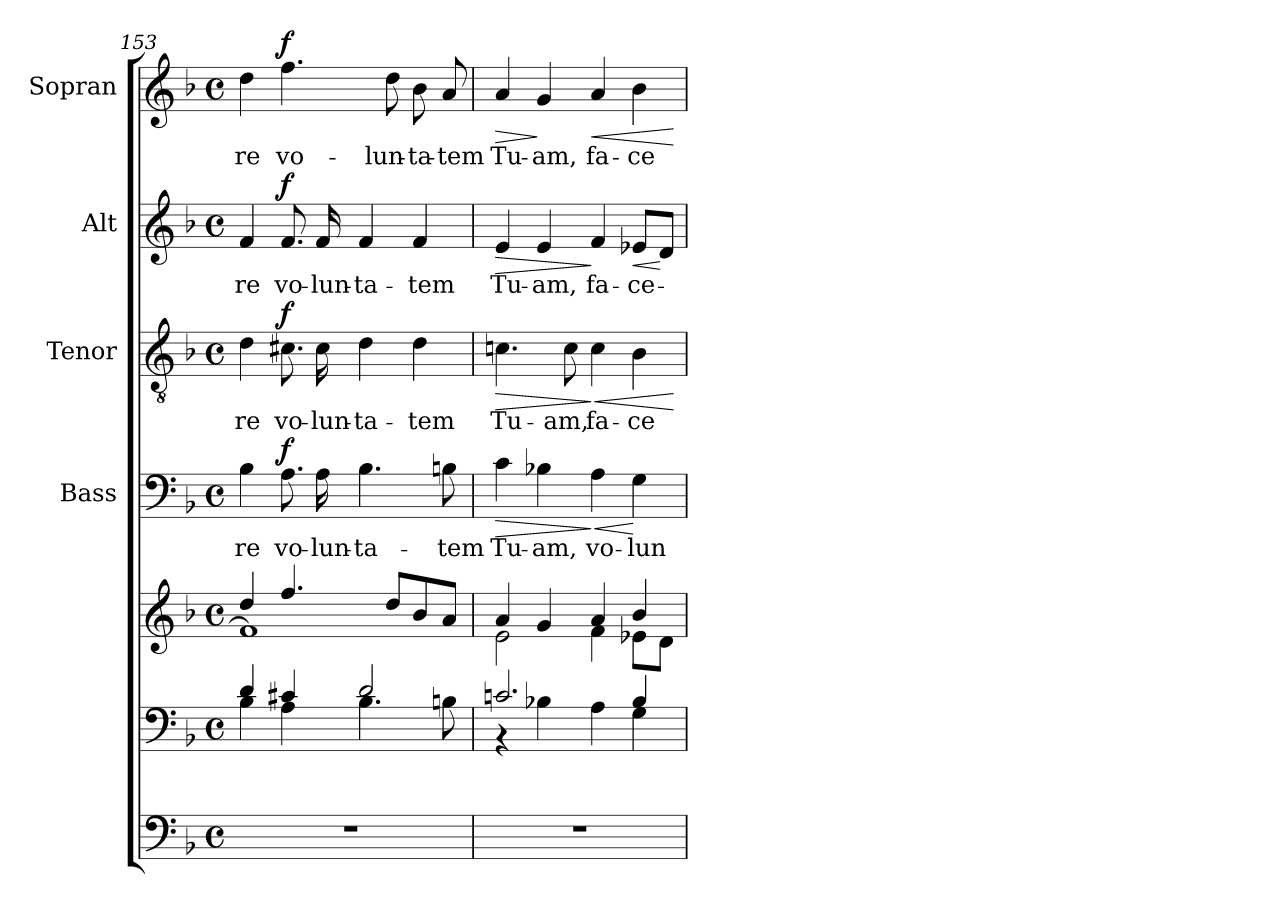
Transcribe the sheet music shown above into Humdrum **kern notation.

**kern	**kern	**kern	**kern	**text	**dynam	**kern	**text	**dynam	**kern	**text	**dynam	**kern	**text	**dynam
*part6	*part5	*part5	*part4	*part4	*part4	*part3	*part3	*part3	*part2	*part2	*part2	*part1	*part1	*part1
*staff7	*staff6	*staff5	*staff4	*staff4	*staff4	*staff3	*staff3	*staff3	*staff2	*staff2	*staff2	*staff1	*staff1	*staff1
*	*	*	*I"Bass	*	*	*I"Tenor	*	*	*I"Alt	*	*	*I"Sopran	*	*
*	*	*	*I'B.	*	*	*I'T.	*	*	*I'A.	*	*	*I'S.	*	*
*clefF4	*clefF4	*clefG2	*clefF4	*	*	*clefGv2	*	*	*clefG2	*	*	*clefG2	*	*
*k[b-]	*k[b-]	*k[b-]	*k[b-]	*	*	*k[b-]	*	*	*k[b-]	*	*	*k[b-]	*	*
*F:	*F:	*F:	*F:	*	*	*F:	*	*	*F:	*	*	*F:	*	*
*M4/4	*M4/4	*M4/4	*M4/4	*	*	*M4/4	*	*	*M4/4	*	*	*M4/4	*	*
*met(c)	*met(c)	*met(c)	*met(c)	*	*	*met(c)	*	*	*met(c)	*	*	*met(c)	*	*
=153	=153	=153	=153	=153	=153	=153	=153	=153	=153	=153	=153	=153	=153	=153
*	*^	*^	*	*	*	*	*	*	*	*	*	*	*	*
!	!	!	!	!	!	!LO:LY:b	!	!	!LO:LY:b	!	!	!LO:LY:b	!	!	!LO:LY:b	!
1r	4d/	4B-\	4dd/	1f]	4B-\	-re	.	4d\	-re	.	4f/	-re	.	4dd\	-re	.
!	!	!	!	!	!	!LO:LY:b	!LO:DY:a	!	!LO:LY:b	!LO:DY:a	!	!LO:LY:b	!LO:DY:a	!	!LO:LY:b	!LO:DY:a
.	4c#X/	4A\	4.ff/	.	8.A\	vo-	f	8.c#X\	vo-	f	8.f/	vo-	f	4.ff\	vo-	f
!	!	!	!	!	!	!LO:LY:b	!	!	!LO:LY:b	!	!	!LO:LY:b	!	!	!	!
.	.	.	.	.	16A\	-lun-	.	16c#\	-lun-	.	16f/	-lun-	.	.	.	.
!	!	!	!	!	!	!LO:LY:b	!	!	!LO:LY:b	!	!	!LO:LY:b	!	!	!	!
.	2d/	4.B-\	.	.	4.B-\	-ta-	.	4d\	-ta-	.	4f/	-ta-	.	.	.	.
!	!	!	!	!	!	!	!	!	!	!	!	!	!	!	!LO:LY:b	!
.	.	.	8dd/L	.	.	.	.	.	.	.	.	.	.	8dd\	-lun-	.
!	!	!	!	!	!	!	!	!	!LO:LY:b	!	!	!LO:LY:b	!	!	!LO:LY:b	!
.	.	.	8b-/	.	.	.	.	4d\	-tem	.	4f/	-tem	.	8b-\	-ta-	.
!	!	!	!	!	!	!LO:LY:b	!	!	!	!	!	!	!	!	!LO:LY:b	!
.	.	8Bn\	8a/J	.	8Bn\	-tem	.	.	.	.	.	.	.	8a/	-tem	.
=154	=154	=154	=154	=154	=154	=154	=154	=154	=154	=154	=154	=154	=154	=154	=154	=154
!	!	!	!	!	!	!LO:LY:b	!LO:HP:b	!	!LO:LY:b	!LO:HP:b	!	!LO:LY:b	!LO:HP:b	!	!LO:LY:b	!LO:HP:b
1r	2.cn/	4r	4a/	2e\	4c\	Tu-	>	4.cn\	Tu-	>	4e/	Tu-	>	4a/	Tu-	>
!	!	!	!	!	!	!LO:LY:b	!	!	!	!	!	!LO:LY:b	!	!	!LO:LY:b	!
.	.	4B-X\	4g/	.	4B-X\	-am,	.	.	.	.	4e/	-am,	.	4g/	-am,	]
!	!	!	!	!	!	!	!	!	!LO:LY:b	!	!	!	!	!	!	!
.	.	.	.	.	.	.	.	8c\	-am,	.	.	.	.	.	.	.
!	!	!	!	!	!	!LO:LY:b	!LO:HP:n=1:b	!	!LO:LY:b	!LO:HP:n=1:b	!	!LO:LY:b	!	!	!LO:LY:b	!LO:HP:b
.	.	4A\	4a/	4f\	4A\	vo-	] <	4c\	fa-	] <	4f/	fa-	]	4a/	fa-	<
!	!	!	!	!	!	!LO:LY:b	!	!	!LO:LY:b	!	!	!LO:LY:b	!LO:HP:b	!	!LO:LY:b	!
.	4B-/	4G\	4b-/	8e-X\L	4G\	-lun-	[	4B-\	-ce-	.	8e-X/L	-ce-	<	4b-\	-ce-	.
.	.	.	.	8d\J	.	.	.	.	.	.	8d/J	.	[	.	.	.
*	*v	*v	*	*	*	*	*	*	*	*	*	*	*	*	*	*
*	*	*v	*v	*	*	*	*	*	*	*	*	*	*	*	*
.	.	.	.	.	.	.	.	[	.	.	.	.	.	[
=	=	=	=	=	=	=	=	=	=	=	=	=	=	=
*-	*-	*-	*-	*-	*-	*-	*-	*-	*-	*-	*-	*-	*-	*-
